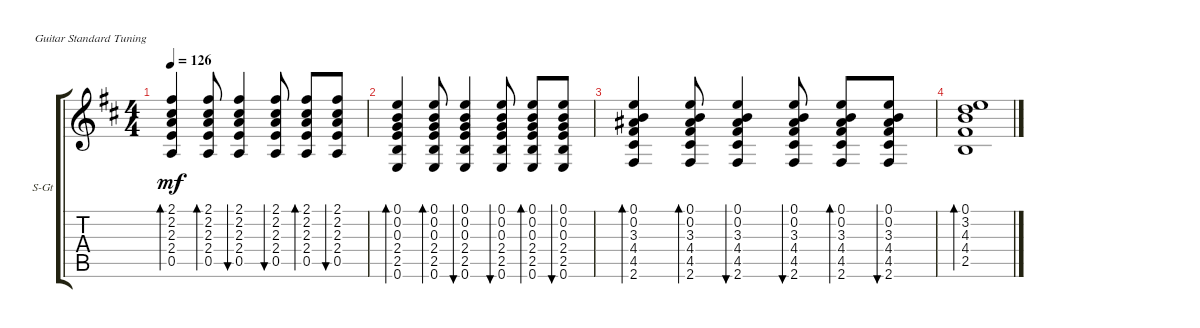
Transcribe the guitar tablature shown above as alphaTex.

\defaultSystemsLayout 4
\bracketExtendMode groupsimilarinstruments
\firstSystemTrackNameOrientation horizontal
\otherSystemsTrackNameOrientation horizontal
\track ("Steel Guitar" "S-Gt") {instrument acousticguitarsteel}
\staff {score tabs}
\tuning (E4 B3 G3 D3 A2 E2)
\ts (4 4)
\tempo 126
\clef g2
\ks bminor
(2.4 0.5 2.3 2.2 2.1).4{bd 30 dy mf} (2.4 0.5 2.3 2.2 2.1).8{bd 30} (2.4 0.5 2.3 2.2 2.1).4{bu 30} (2.4 0.5 2.3 2.2 2.1).8{bu 30} (2.4 0.5 2.3 2.2 2.1).8{bd 30} (2.4 0.5 2.3 2.2 2.1).8{bu 30} |
(2.4 2.5 0.3 0.2 0.1 0.6).4{bd 30} (2.4 2.5 0.3 0.2 0.1 0.6).8{bd 30} (2.4 2.5 0.3 0.2 0.1 0.6).4{bu 30} (2.4 2.5 0.3 0.2 0.1 0.6).8{bu 30} (2.4 2.5 0.3 0.2 0.1 0.6).8{bd 30} (2.4 2.5 0.3 0.2 0.1 0.6).8{bu 30} |
(4.4 4.5 3.3 0.2 0.1 2.6).4{bd 30} (4.4 4.5 3.3 0.2 0.1 2.6).8{bd 30} (4.4 4.5 3.3 0.2 0.1 2.6).4{bu 30} (4.4 4.5 3.3 0.2 0.1 2.6).8{bu 30} (4.4 4.5 3.3 0.2 0.1 2.6).8{bd 30} (4.4 4.5 3.3 0.2 0.1 2.6).8{bu 30} |
(2.5 4.4 4.3 3.2 0.1).1{bd 30}
